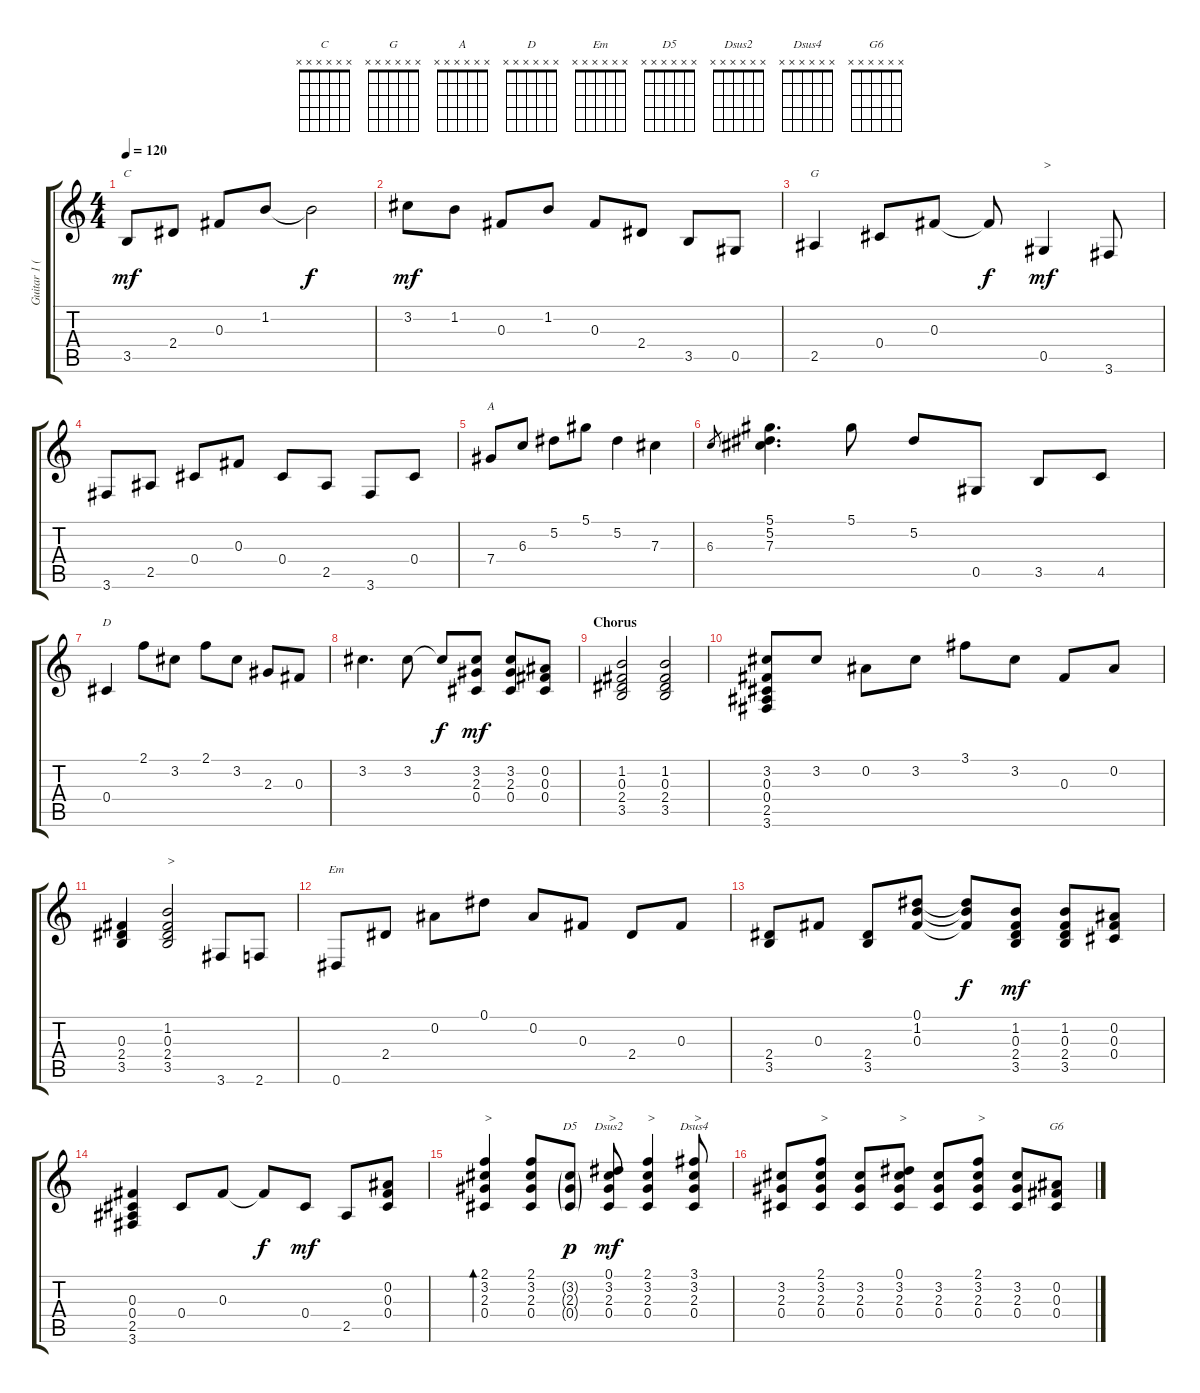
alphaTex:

\track ("Guitar 1 (Slash)" "Guitar 1 (") {instrument acousticguitarsteel}
\staff {score tabs}
\tuning (Eb4 Bb3 Gb3 Db3 Ab2 Eb2) {hide}
\chord ("C" x x x x x x)
\chord ("G" x x x x x x)
\chord ("A" x x x x x x)
\chord ("D" x x x x x x)
\chord ("Em" x x x x x x)
\chord ("D5" x x x x x x)
\chord ("Dsus2" x x x x x x)
\chord ("Dsus4" x x x x x x)
\chord ("G6" x x x x x x)
\ts (4 4)
\tempo 120
\clef g2
\ks c
3.5.8{ch "C" dy mf} 2.4.8 0.3.8 1.2.8 1.2{t}.2{dy f} |
3.2.8{dy mf} 1.2.8 0.3.8 1.2.8 0.3.8 2.4.8 3.5.8 0.5.8 |
2.5.4{ch "G"} 0.4.8 0.3.8 0.3{t}.8{dy f} 0.5.4{txt ">" dy mf} 3.6.8 |
3.6.8 2.5.8 0.4.8 0.3.8 0.4.8 2.5.8 3.6.8 0.4.8 |
7.4.8{ch "A"} 6.3.8 5.2.8 5.1.8 5.2.4 7.3.4 |
6.3.8{gr} (5.1 5.2 7.3).4{d} 5.1.8 5.2.8 0.5.8 3.5.8 4.5.8 |
0.4.4{ch "D"} 2.1.8 3.2.8 2.1.8 3.2.8 2.3.8 0.3.8 |
3.2.4{d} 3.2.8 3.2{t}.8{dy f} (3.2 2.3 0.4).8{dy mf} (3.2 2.3 0.4).8 (0.2 0.3 0.4).8 |
\section ("" "Chorus")
(1.2 0.3 2.4 3.5).2 (1.2 0.3 2.4 3.5).2 |
(3.2 0.3 0.4 2.5 3.6).8 3.2.8 0.2.8 3.2.8 3.1.8 3.2.8 0.3.8 0.2.8 |
(0.3 2.4 3.5).4 (1.2 0.3 2.4 3.5).2{txt ">"} 3.6.8 2.6.8 |
0.6.8{ch "Em"} 2.4.8 0.2.8 0.1.8 0.2.8 0.3.8 2.4.8 0.3.8 |
(2.4 3.5).8 0.3.8 (2.4 3.5).8 (0.1 1.2 0.3).8 (0.1{t} 1.2{t} 0.3{t}).8{dy f} (1.2 0.3 2.4 3.5).8{dy mf} (1.2 0.3 2.4 3.5).8 (0.2 0.3 0.4).8 |
(0.3 0.4 2.5 3.6).4 0.4.8 0.3.8 0.3{t}.8{dy f} 0.4.8{dy mf} 2.5.8 (0.2 0.3 0.4).8 |
(2.1 3.2 2.3 0.4).4{bd 120 txt ">"} (2.1 3.2 2.3 0.4).8 (3.2{g} 2.3{g} 0.4{g}).8{ch "D5" dy p} (0.1 3.2 2.3 0.4).8{ch "Dsus2" txt ">" dy mf} (2.1 3.2 2.3 0.4).4{txt ">"} (3.1 3.2 2.3 0.4).8{ch "Dsus4" txt ">"} |
(3.2 2.3 0.4).8 (2.1 3.2 2.3 0.4).8{txt ">"} (3.2 2.3 0.4).8 (0.1 3.2 2.3 0.4).8{txt ">"} (3.2 2.3 0.4).8 (2.1 3.2 2.3 0.4).8{txt ">"} (3.2 2.3 0.4).8 (0.2 0.3 0.4).8{ch "G6"}
